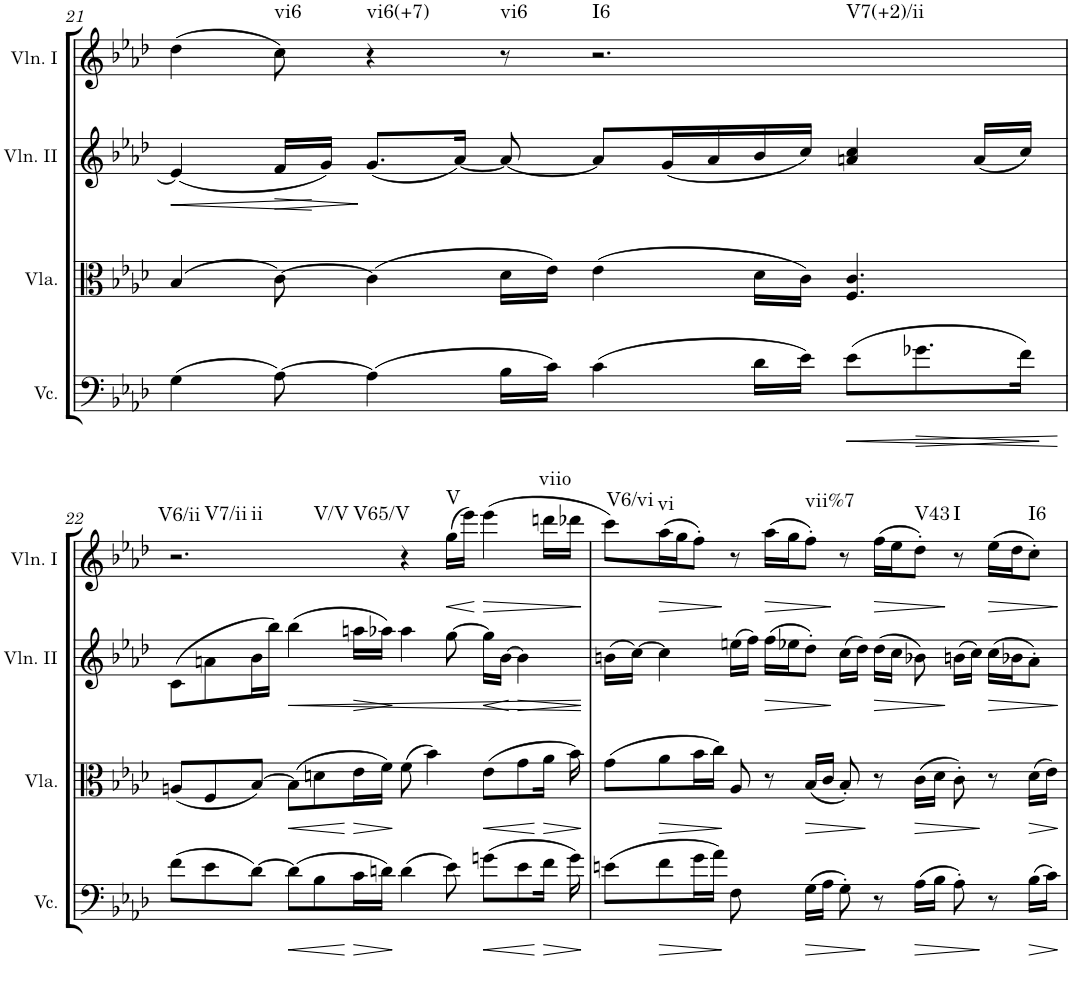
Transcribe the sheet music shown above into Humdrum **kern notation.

**kern	**dynam	**kern	**dynam	**kern	**dynam	**kern	**dynam	**harte
*part4	*part4	*part3	*part3	*part2	*part2	*part1	*part1	*part1
*staff4	*staff4	*staff3	*staff3	*staff2	*staff2	*staff1	*staff1	*
*I"Violoncello	*	*I"Viola	*	*I"Violin II	*	*I"Violin I	*	*
*I'Vc.	*	*I'Vla.	*	*I'Vln. II	*	*I'Vln. I	*	*
!!LO:PB:g=z
*clefF4	*	*clefC3	*	*clefG2	*	*clefG2	*	*
*k[b-e-a-d-]	*	*k[b-e-a-d-]	*	*k[b-e-a-d-]	*	*k[b-e-a-d-]	*	*
*A-:	*	*A-:	*	*A-:	*	*A-:	*	*
*M12/8	*	*M12/8	*	*M12/8	*	*M12/8	*	*
=21	=21	=21	=21	=21	=21	=21	=21	=21
!	!	!	!	!	!LO:HP:b	!	!	!
(4G\	.	(4B-/	.	(4e-/]	<	(4dd-\	.	.
!	!	!	!	!	!LO:HP:b	!	!	!LO:H:kt=vi6
[8A-\)	.	[8c\)	.	16f/LL	>	8cc\)	.	N
.	.	.	.	16g/JJ)	[	.	.	.
!	!	!	!	!	!	!	!	!LO:H:kt=vi6(+7)
(4A-\]	.	(4c\]	.	(8.g/L	]	4r	.	N
.	.	.	.	[16a-/Jk)	.	.	.	.
!	!	!	!	!	!	!	!	!LO:H:kt=vi6
16B-\LL	.	16d-\LL	.	8a-/_	.	8r	.	N
16c\JJ)	.	16e-\JJ)	.	.	.	.	.	.
!	!	!	!	!	!	!	!	!LO:H:n=1:kt=I6
!	!	!	!	!	!	!	!	!LO:H:n=2:kt=V7(+2)/ii
(4c\	.	(4e-\	.	8a-/L]	.	2.r	.	N N
.	.	.	.	(16g/L	.	.	.	.
.	.	.	.	16a-/	.	.	.	.
16d-\LL	.	16d-\LL	.	16b-/	.	.	.	.
16e-\JJ)	.	16c\JJ)	.	16cc/JJ)	.	.	.	.
!	!LO:HP:b	!	!	!	!	!	!	!
(8e-\L	<	4.F/ 4.c/	.	4an/ 4cc/	.	.	.	.
!	!LO:HP:b	!	!	!	!	!	!	!
8.g-X\	>	.	.	.	.	.	.	.
.	.	.	.	(16a/LL	.	.	.	.
16f\Jk)	.	.	.	16cc/JJ)	.	.	.	.
.	]	.	.	.	.	.	.	.
!!LO:LB:g=z
=22	=22	=22	=22	=22	=22	=22	=22	=22
!	!	!	!	!	!	!	!	!LO:H:n=1:kt=V6/ii
!	!	!	!	!	!	!	!	!LO:H:n=2:kt=V7/ii
!	!	!	!	!	!	!	!	!LO:H:n=3:kt=ii
!	!	!	!	!	!	!	!	!LO:H:n=4:kt=V/V
!	!	!	!	!	!	!	!	!LO:H:n=5:kt=V65/V
(8f\L	.	(8An/L	.	(8c\L	.	2.r	.	N N N N N
8e-\	.	8F/	.	8an\	.	.	.	.
[8d-\J)	.	[8B-/J)	.	16b-\L	.	.	.	.
.	.	.	.	16bb-\JJ)	.	.	.	.
!	!LO:HP:b	!	!LO:HP:b	!	!LO:HP:b	!	!	!
(8d-\L]	<	(8B-\L]	<	(4bb-\	<	.	.	.
8B-\	.	8dn\	.	.	.	.	.	.
!	!LO:HP:n=1:b	!	!LO:HP:n=1:b	!	!LO:HP:b	!	!	!
16c\L	[ >	16e-\L	[ >	16aan\LL	>	.	.	.
16dn\JJ)	.	16f\JJ)	.	16aa-X\JJ)	.	.	.	.
(4d\	[	(8f\	]	4aa-\	]	4r	.	.
.	.	4b-\)	.	.	.	.	.	.
!	!	!	!	!	!	!	!LO:HP:b	!LO:H:kt=V
8e-\)	.	.	.	[8gg\	.	(16gg\LL	<	N
.	.	.	.	.	.	16eee-\JJ)	.	.
!	!LO:HP:b	!	!LO:HP:b	!	!LO:HP:b	!	!LO:HP:n=1:b	!
(8gn\L	<	(8e-\L	<	16gg\LL]	<	(4eee-\	[ >	.
.	.	.	.	[16b-\JJ	.	.	.	.
!	!	!	!	!	!LO:HP:n=1:b	!	!	!
8e-\	.	8g\	.	4b-\]	[ >	.	.	.
!	!LO:HP:n=1:b	!	!LO:HP:n=1:b	!	!	!	!	!LO:H:kt=viio
16f\Jk	] >	16a-\Jk	[ >	.	.	16dddn\LL	.	N
16g\)	.	16b-\)	.	.	.	16ddd-X\JJ	.	.
.	[	.	]	.	[ ]	.	]	.
=23	=23	=23	=23	=23	=23	=23	=23	=23
!	!	!	!	!	!	!	!	!LO:H:kt=V6/vi
(8en\L	.	(8g\L	.	(16bn\LL	.	8ccc\L)	.	N
.	.	.	.	[16cc\JJ)	.	.	.	.
!	!LO:HP:b	!	!LO:HP:b	!	!	!	!LO:HP:b	!LO:H:kt=vi
8f\	>	8a-\	>	4cc\]	.	(16aa-\L	>	N
.	.	.	.	.	.	16gg\J	.	.
16g\L	.	16b-\L	.	.	.	8ff'\J)	.	.
16a-\JJ)	.	16cc\JJ)	.	.	.	.	.	.
8F\	]	8A-/	]	(16een\LL	.	8r	]	.
.	.	.	.	16ff\JJ)	.	.	.	.
!	!	!	!	!	!LO:HP:b	!	!LO:HP:b	!
8ryy	.	8r	.	(16ff\LL	>	(16aa-\LL	>	.
.	.	.	.	16ee-X\J	.	16gg\J	.	.
!	!LO:HP:b	!	!LO:HP:b	!	!	!	!	!LO:H:kt=vii%7
(16G\LL	>	(16B-/LL	>	8dd-'\J)	.	8ff'\J)	.	N
16A-\JJ	.	16c/JJ	.	.	.	.	.	.
8G'\)	.	8B-'/)	.	(16cc\LL	]	8r	]	.
.	.	.	.	16dd-\JJ)	.	.	.	.
!	!	!	!	!	!LO:HP:b	!	!LO:HP:b	!
8r	]	8r	]	(16dd-\LL	>	(16ff\LL	>	.
.	.	.	.	16cc\JJ	.	16ee-\J	.	.
!	!LO:HP:b	!	!LO:HP:b	!	!	!	!	!LO:H:kt=V43
(16A-\LL	>	(16c\LL	>	8b-X\)	.	8dd-'\J)	.	N
16B-\JJ	.	16d-\JJ	.	.	.	.	.	.
!	!	!	!	!	!	!	!	!LO:H:kt=I
8A-'\)	.	8c'\)	.	(16bn\LL	]	8r	]	N
.	.	.	.	16cc\JJ)	.	.	.	.
!	!	!	!	!	!LO:HP:b	!	!LO:HP:b	!
8r	]	8r	]	(16cc\LL	>	(16ee-\LL	>	.
.	.	.	.	16b-X\J	.	16dd-\J	.	.
!	!	!	!LO:HP:b	!	!	!	!	!LO:H:kt=I6
(16B-\LL	.	(16d-\LL	>	8a-'\J)	.	8cc'\J)	.	N
16c\JJ)	.	16e-\JJ)	.	.	.	.	.	.
.	]	.	]	.	]	.	]	.
=	=	=	=	=	=	=	=	=
*-	*-	*-	*-	*-	*-	*-	*-	*-
